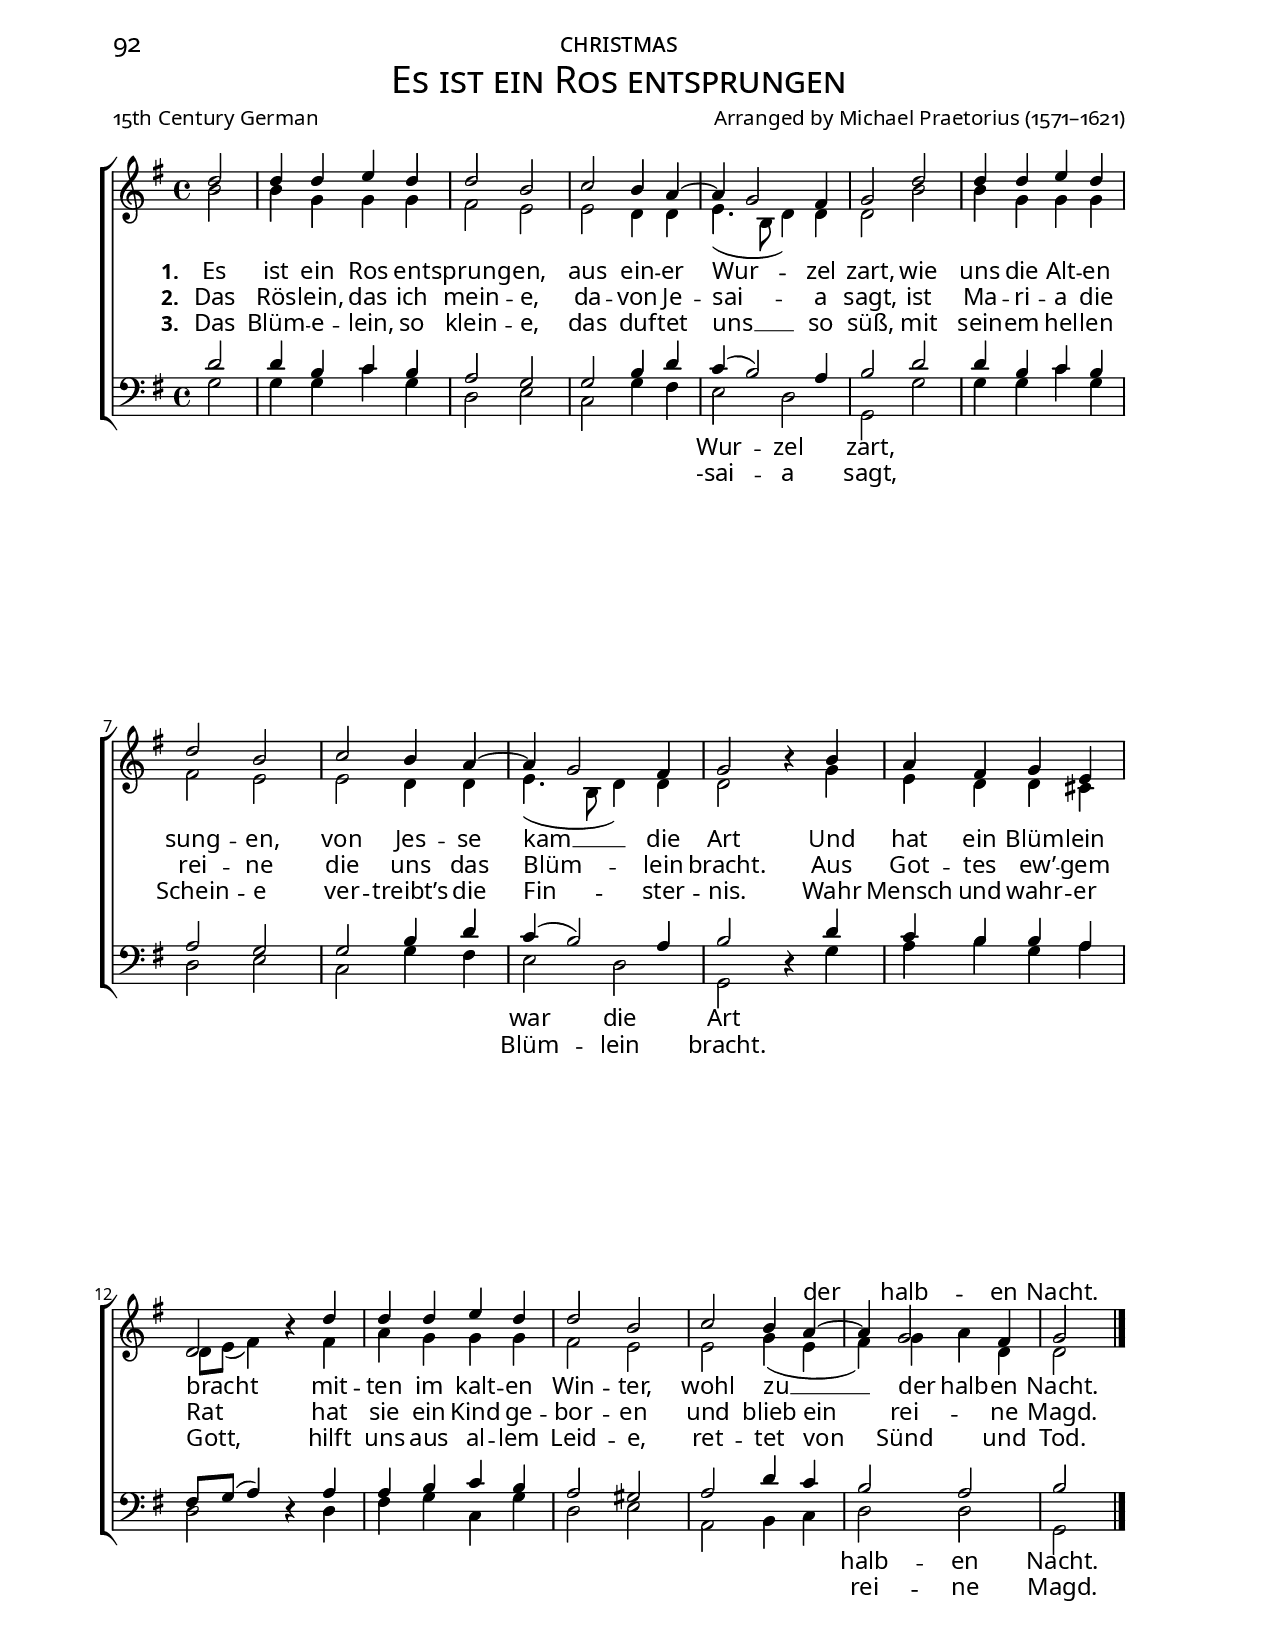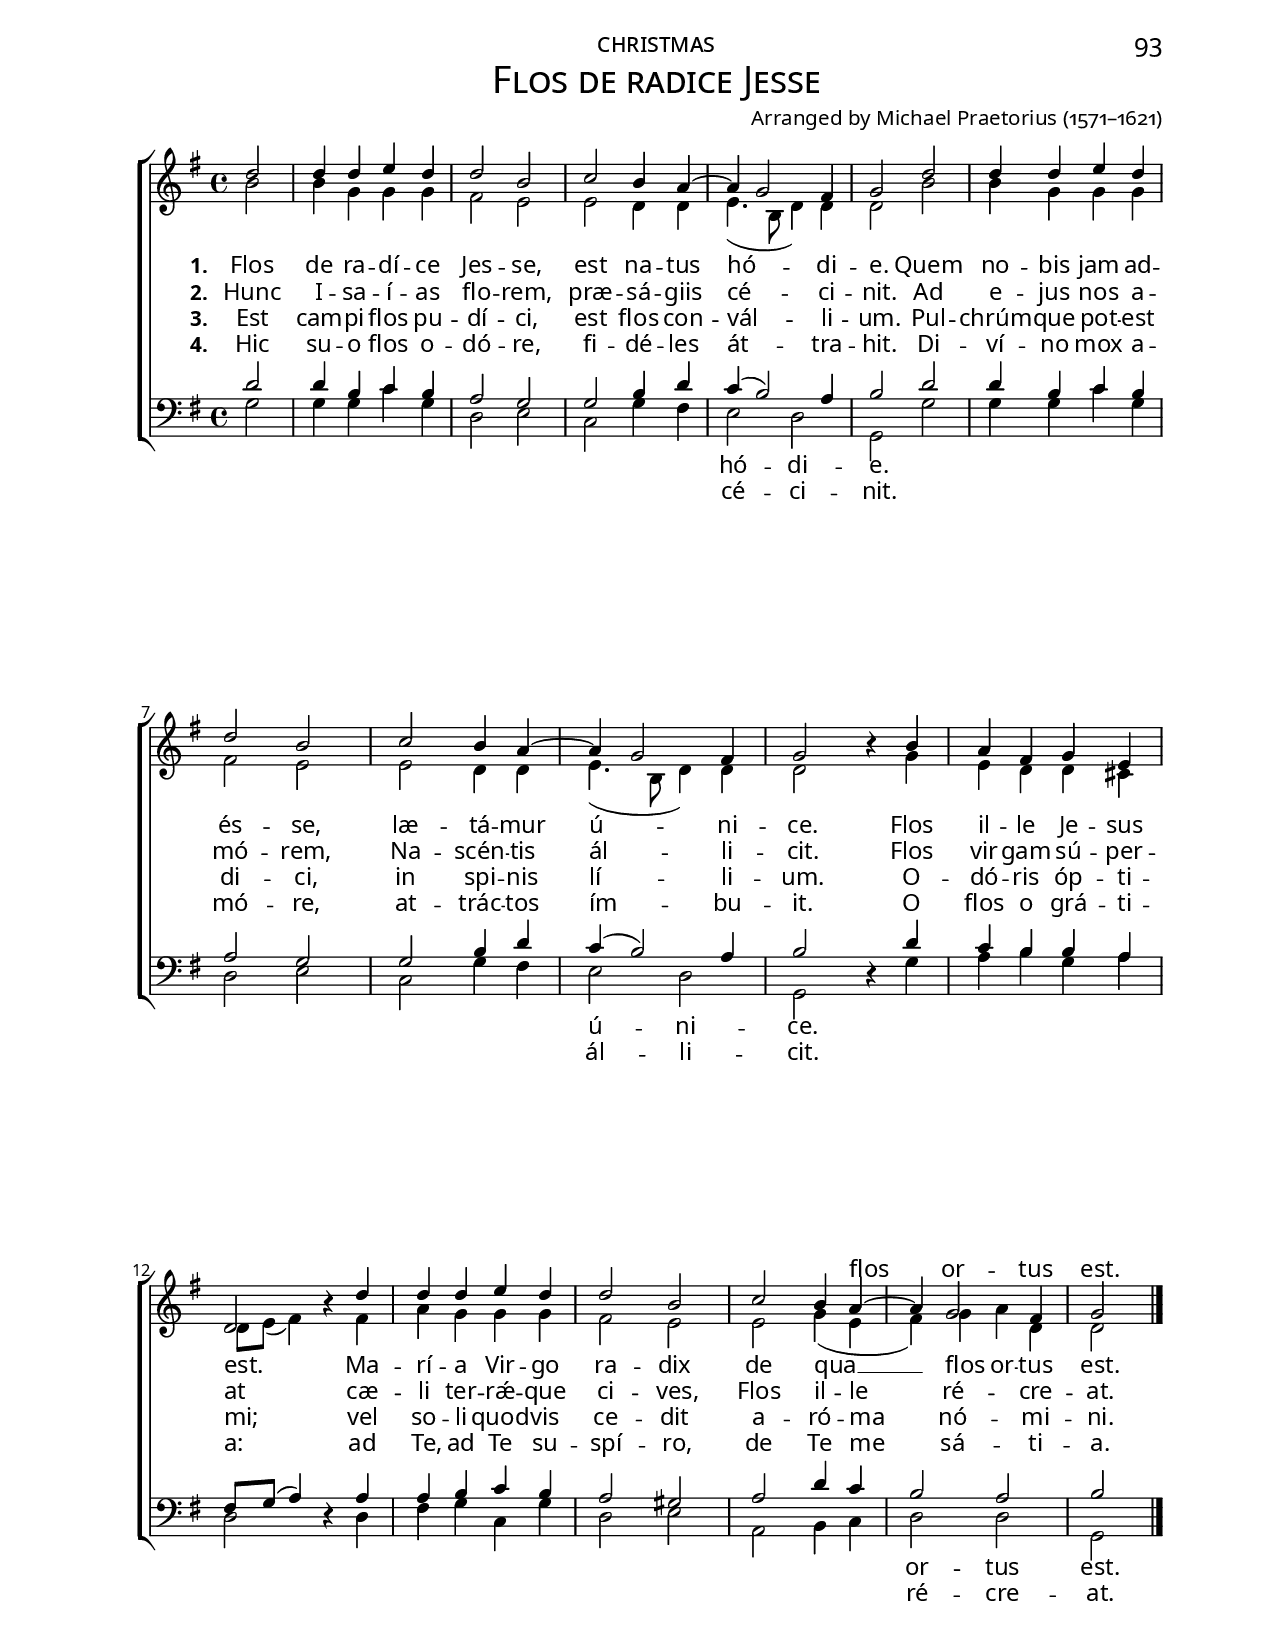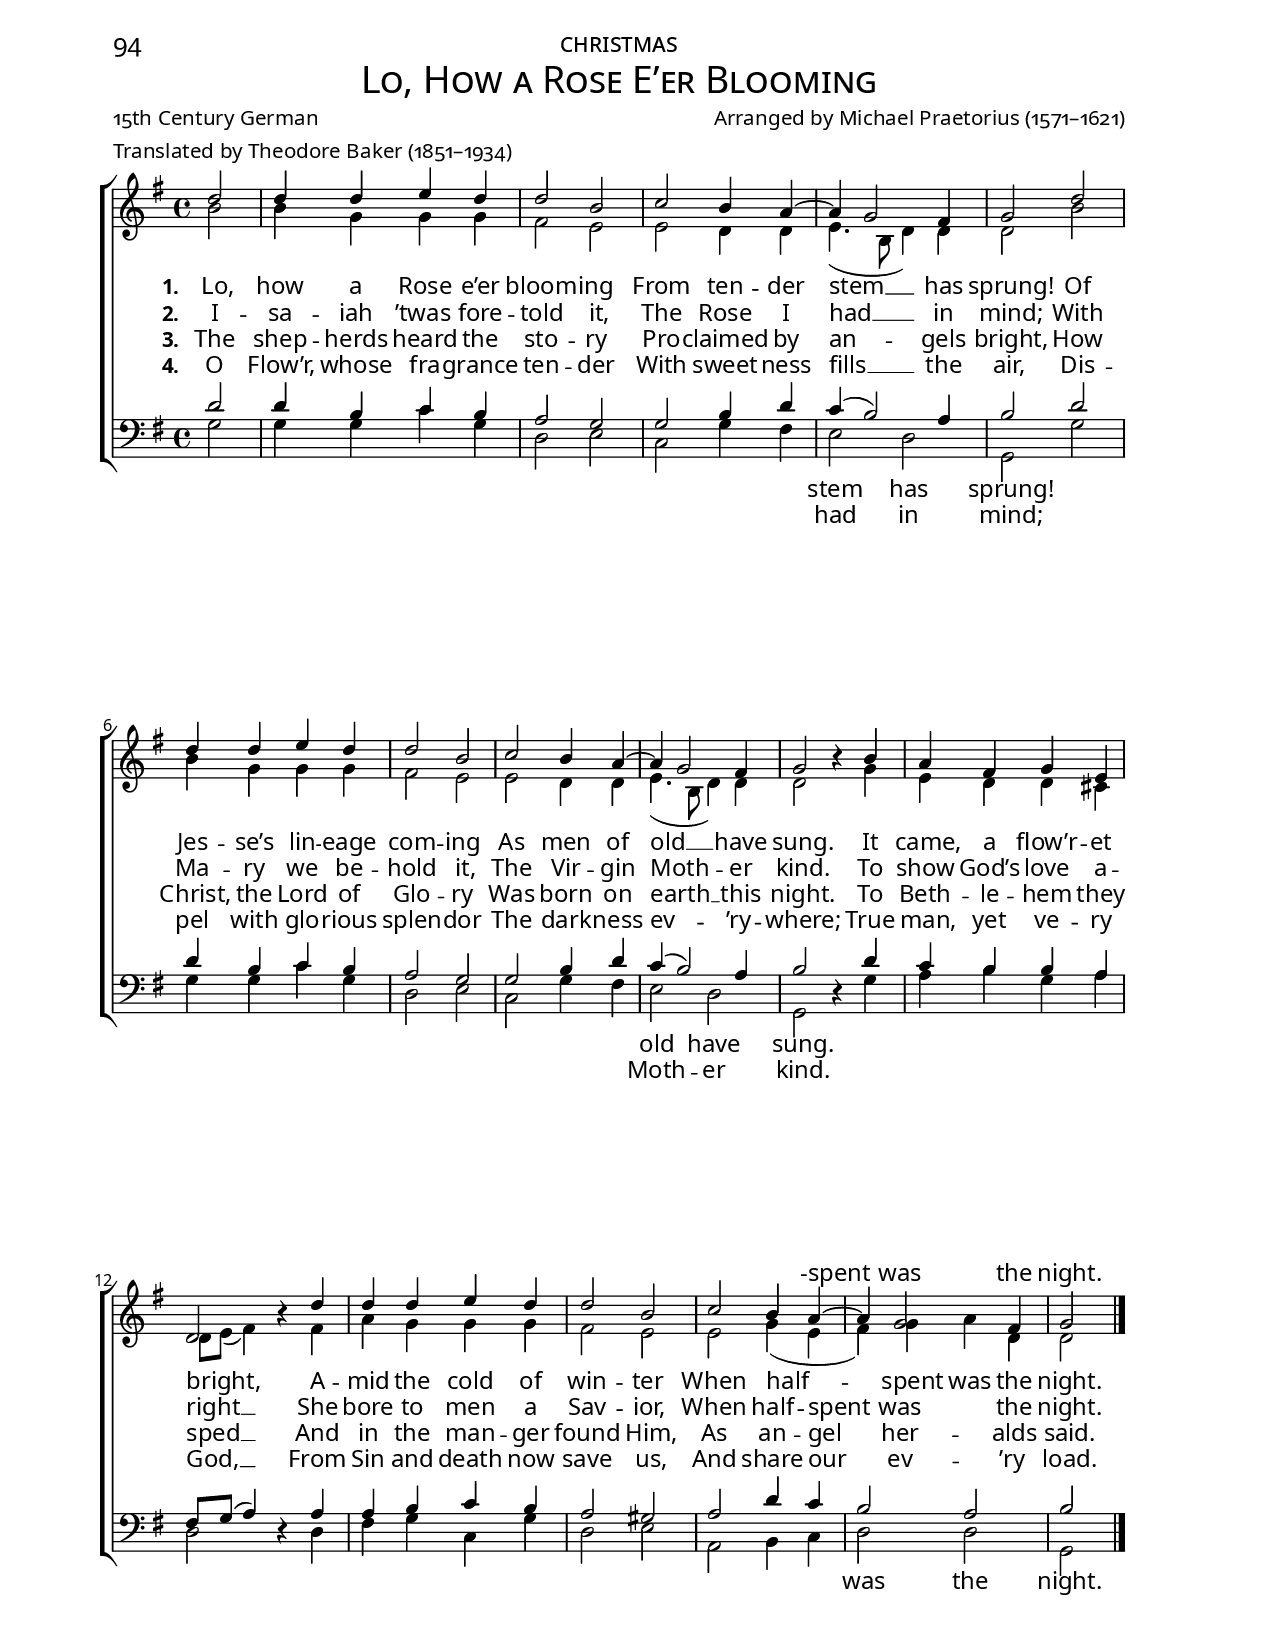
\version "2.14.2"
\include "util.ly"
\header {
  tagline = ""%\markup { "from" \concat{\italic "HymnsAndCarolsOfChristmas.com"}}
}
\paper {
  print-all-headers = ##t
  paper-height = 11\in
  paper-width = 8.5\in
  indent = 0\in
  %system-system-spacing = #'((basic-distance . 10) (padding . 0))
  system-system-spacing =
    #'((basic-distance . 0)
       (minimum-distance . 0)
       (padding . -6)
       (stretchability . 140))
  %markup-system-spacing =
  %  #'((basic-distance . 0)
  %     (minimum-distance . 0)
  %     (padding . -5)
  %     (stretchability . 100))
  score-markup-spacing =
    #'((basic-distance . 0)
       (minimum-distance . 0)
       (padding . -6)
       (stretchability . 100))
%{IF_LESSER
  markup-system-spacing #'stretchability = 50
  top-markup-spacing #'stretchability = 30
  last-bottom-spacing #'stretchability = 60
%}%END_IF_LESSER
  ragged-last-bottom = ##f
  ragged-bottom = ##f
  two-sided = ##t
  inner-margin = 1\in
  outer-margin = 0.75\in
  top-margin = 0.26\in
  bottom-margin = 0.25\in
  first-page-number = #092
  print-first-page-number = ##t
  headerLine = \markup{ \smallCapsOldStyle"christmas"}
  oddHeaderMarkup = \markup\fill-line{
     \abs-fontsize #12.5
     \combine 
        \fill-line{"" \on-the-fly #print-page-number-check-first
        \oldStylePageNum""
        }
        \fill-line{\headerLine}
  }
  evenHeaderMarkup = \markup {
     \abs-fontsize #12.5
     \combine
        \on-the-fly #print-page-number-check-first
        \oldStylePageNum""
        \fill-line{\headerLine}
  }
}
#(set-global-staff-size 18) \paper{ #(define fonts (make-pango-font-tree "Garamond Premr Pro" "Garamond Premr Pro" "Garamond Premr Pro" (/ 18 20))) }
global = {
  \key g \major
  \time 4/4
  \override DynamicLineSpanner #'staff-padding = #0.0
  \override DynamicLineSpanner #'Y-extent = #'(-1 . 1)
  \autoBeamOff
}

sopMusic = \relative c'' {
  \partial 2
  \repeat unfold 2 {
    d2 |
    d4 d e d |
    d2 b |
    c b4 a~ |
    a g2 fis4 |
    g2
  }
  b4\rest b4 |
  a fis g e |
  d2 b'4\rest d4 |
  d d e d |
  d2 b |
  c b4\! a~ |
  a g2 fis4 |
  g2 \bar "|."
}
sopWords = \lyricmode {
  \repeat unfold 41 { \skip 1 }
  der halb -- en Nacht.
}

altoMusic = \relative c'' {
  \repeat unfold 2 {
    b2 |
    b4 g g g |
    fis2 e |
    e d4 d |
    e4.( b8 d4) d4 |
    d2
  }
  s4 g |
  e d d cis |
  d8[ e]( fis4) s fis |
  a g g g |
  fis2 e |
  e g4( e |
  fis4) g a d, |
  d2 \bar "|."
}
altoWords = \lyricmode {
  \dropLyricsV
  \set stanza = "1. "
  Es ist ein Ros ent -- sprung -- en,
  aus ein -- er Wur -- zel zart,
  wie uns die Alt -- en sung -- en,
  von Jes -- se kam __ die Art
  \set associatedVoice = "tenors"
  Und hat ein Blüm -- lein bracht
  \unset associatedVoice
  mit -- ten im kalt -- en Win -- ter,
  wohl zu __ der halb -- en Nacht.
}
altoWordsII = \lyricmode {
  \dropLyricsV
  \set stanza = "2. "
  Das Rös -- lein, das ich mein -- e,
  da -- von Je -- sai -- a sagt,
  ist Ma -- ri -- a die rei -- ne
  die uns das Blüm -- lein bracht.
  \set associatedVoice = "tenors"
  Aus Got -- tes ew’ -- gem Rat
  \set associatedVoice = "sopranos"
  hat sie ein Kind ge -- bor -- en
  und blieb ein rei -- ne Magd.
}
altoWordsIII = \lyricmode {
  \dropLyricsV
  \set stanza = "3. "
  Das Blüm -- e -- lein, so klein -- e,
  das duf -- tet uns __ so süß,
  mit sein -- em hel -- len Schein -- e
  ver -- treibt’s die Fin -- ster -- nis.
  \set associatedVoice = "tenors"
  Wahr Mensch und wahr -- er Gott,
  \set associatedVoice = "sopranos"
  hilft uns aus al -- lem Leid -- e,
  ret -- tet von Sünd und Tod.
}
altoWordsIV = \lyricmode {
}
altoWordsV = \lyricmode {
}
altoWordsVI = \lyricmode {
}
tenorMusic = \relative c' {
  \repeat unfold 2 {
    d2 |
    d4 b c b |
    a2 g |
    g b4 d |
    c( b2) a4 |
    b2
  }
  s4 d |
  c b b a |
  fis8[ g]( a4) s4 a4 |

  a b c b |
  a2 gis |
  a d4 c |
  b2 a |
  b \bar "|."
}
tenorWords = \lyricmode {

}

bassMusic = \relative c {
  \repeat unfold 2 {
    g'2 |
    g4 g c g |
    d2 e |
    c g'4 fis |
    e2 d |
    g,
  }
  d'4\rest g |
  a b g a |
  d,2 d4\rest d |
  fis g c, g' |
  d2 e |
  a, b4 c |
  d2 d |
  g, \bar "|."
}
bassWords = \lyricmode {
  \repeat unfold 10 { \skip 1 }
  Wur -- zel zart,
  \repeat unfold 10 { \skip 1 }
  war die Art
  \repeat unfold 16 { \skip 1 }
  halb -- en Nacht.
}
bassWordsII = \lyricmode {
  \repeat unfold 10 { \skip 1 }
  -sai -- a sagt,
  \repeat unfold 10 { \skip 1 }
  Blüm -- lein bracht.
  \repeat unfold 16 { \skip 1 }
  rei -- ne Magd.
}
bassWordsIII = \lyricmode {
  \repeat unfold 10 { \skip 1 }
  uns so süß,
  \repeat unfold 10 { \skip 1 }
  Fin -- ster -- nis.
  \repeat unfold 16 { \skip 1 }
  Sünd und Tod.
}

pianoRH = \relative c' {
  
}
pianoLH = \relative c' {
  
}

\score {
  <<
   \new ChoirStaff <<
%    \new Lyrics = sopranos \with { \override VerticalAxisGroup #'nonstaff-relatedstaff-spacing = #'((basic-distance . 1)) }
    \new Staff = women <<
      \new Voice = "sopranos" { \voiceOne << \global \sopMusic >> }
      \new Voice = "altos" { \voiceTwo << \global \altoMusic >> }
    >>
    \new Lyrics \with { alignAboveContext = "women" \override VerticalAxisGroup #'nonstaff-relatedstaff-spacing = #'((basic-distance . 1))} \lyricsto "sopranos" \sopWords
   \new Staff = men <<
      \clef bass
      \new Voice = "tenors" { \voiceOne << \global \tenorMusic >> }
      \new Voice = "basses" { \voiceTwo << \global \bassMusic >> }
    >>
    \new Lyrics = "altosVI"  \with { alignBelowContext = "women" } \lyricsto "altos" \altoWordsVI
    \new Lyrics = "altosV"  \with { alignBelowContext = "women" } \lyricsto "altos" \altoWordsV
    \new Lyrics = "altosIV"  \with { alignBelowContext = "women" } \lyricsto "altos" \altoWordsIV
    \new Lyrics = "altosIII"  \with { alignBelowContext = "women" } \lyricsto "altos" \altoWordsIII
    \new Lyrics = "altosII"  \with { alignBelowContext = "women" } \lyricsto "altos" \altoWordsII
    \new Lyrics = "altos"  \with { alignBelowContext = "women" \override VerticalAxisGroup #'nonstaff-relatedstaff-spacing = #'((basic-distance . 1)) } \lyricsto "altos" \altoWords
    \new Lyrics \with { alignAboveContext = "men" \override VerticalAxisGroup #'nonstaff-relatedstaff-spacing = #'((padding . 0.2)) } \lyricsto "tenors" \tenorWords
%{IF_LESSER
    \new Lyrics \with { alignBelowContext = "men" \override VerticalAxisGroup #'nonstaff-relatedstaff-spacing = #'((basic-distance . 1)(padding . 0.2)) } \lyricsto "basses" \bassWordsIII
%}%END_IF_LESSER
    \new Lyrics \with { alignBelowContext = "men" \override VerticalAxisGroup #'nonstaff-relatedstaff-spacing = #'((basic-distance . 1)(padding . 0.2)) } \lyricsto "basses" \bassWordsII
    \new Lyrics \with { alignBelowContext = "men" \override VerticalAxisGroup #'nonstaff-relatedstaff-spacing = #'((basic-distance . 1)(padding . 0.2)) } \lyricsto "basses" \bassWords
  >>
%    \new PianoStaff << \new Staff { \new Voice { \pianoRH } } \new Staff { \clef "bass" \pianoLH } >>
  >>
  \layout {
  \context {
    \Lyrics
    \override LyricText #'font-size = #1.3
  }
    %#(layout-set-staff-size 15)
    %#(define fonts (make-pango-font-tree "Garamond Premr Pro" "Garamond Premr Pro" "Garamond Premr Pro" (/ 15 20)))
    \context {
      \Score
      %\override SpacingSpanner #'base-shortest-duration = #(ly:make-moment 1 8)
      %\override SpacingSpanner #'common-shortest-duration = #(ly:make-moment 1 4)
    }
    \context {
      % Remove all empty staves
      % \Staff \RemoveEmptyStaves \override VerticalAxisGroup #'remove-first = ##t
    }
    \context {
      \Lyrics
      \override LyricText #'X-offset = #center-on-word
    }
  }
  \header {
    title = \markup{\override #'(font-name . "Garamond Premr Pro Smbd Subh"){ \abs-fontsize #18 \smallCapsOldStyle"Es ist ein Ros entsprungen"}}
    poet = \markup\oldStyleNum"15th Century German"
    composer = \markup\oldStyleNum"Arranged by Michael Praetorius (1571–1621)"
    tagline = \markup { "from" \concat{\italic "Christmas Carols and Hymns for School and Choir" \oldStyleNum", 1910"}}
  }
}








%IF_NOT_LESSER

sopWords = \lyricmode {
  \repeat unfold 41 { \skip 1 }
  flos or -- tus est.
}

altoWords = \lyricmode {
  \dropLyricsV
  \set stanza = "1. "
  Flos de ra -- dí -- ce Jes -- se, est na -- tus hó -- di -- e.
  Quem no -- bis jam ad -- és -- se, læ -- tá -- mur ú -- ni -- ce.
  \set associatedVoice = "tenors"
  Flos il -- le Je -- sus est.
  \unset associatedVoice
  Ma -- rí -- a Vir -- go ra -- dix de qua __ flos or -- tus est.
}
altoWordsII = \lyricmode {
  \dropLyricsV
  \set stanza = "2. "
  Hunc I -- sa -- í -- as flo -- rem, præ -- sá -- giis cé -- ci -- nit.
  Ad e -- jus nos a -- mó -- rem, Na -- scén -- tis ál -- li -- cit.
  \set associatedVoice = "tenors"
  Flos vir -- gam sú -- per -- at
  \set associatedVoice = "sopranos"
  cæ -- li ter -- rǽ -- que ci -- ves, Flos il -- le ré -- cre -- at.
}
altoWordsIII = \lyricmode {
  \dropLyricsV
  \set stanza = "3. "
  Est cam -- pi flos pu -- dí -- ci, est flos con -- vál -- li -- um.
  Pul -- chrúm -- que pot -- est di -- ci, in spi -- nis lí -- li -- um.
  \set associatedVoice = "tenors"
  O -- dó -- ris óp -- ti -- mi;
  \set associatedVoice = "sopranos"
  vel so -- li quod -- vis ce -- dit a -- ró -- ma nó -- mi -- ni.
}
altoWordsIV = \lyricmode {
  \dropLyricsV
  \set stanza = "4. "
  Hic su -- o flos o -- dó -- re, fi -- dé -- les át -- tra -- hit. 
  Di -- ví -- no mox a -- mó -- re, at -- trác -- tos ím -- bu -- it.
  \set associatedVoice = "tenors"
  O flos o grá -- ti -- a:
  \set associatedVoice = "sopranos"
  ad Te, ad Te su -- spí -- ro, de Te me sá -- ti -- a.
}
altoWordsV = \lyricmode {
}
altoWordsVI = \lyricmode {
}

bassWords = \lyricmode {
  \repeat unfold 10 { \skip 1 }
  hó -- di -- e.
  \repeat unfold 10 { \skip 1 }
  ú -- ni -- ce.
  \repeat unfold 16 { \skip 1 }
  or -- tus est.
}
bassWordsII = \lyricmode {
  \repeat unfold 10 { \skip 1 }
  cé -- ci -- nit.
  \repeat unfold 10 { \skip 1 }
  ál -- li -- cit.
  \repeat unfold 16 { \skip 1 }
  ré -- cre -- at.
}

pianoRH = \relative c' {
  
}
pianoLH = \relative c' {
  
}

\score {
  <<
   \new ChoirStaff <<
%    \new Lyrics = sopranos \with { \override VerticalAxisGroup #'nonstaff-relatedstaff-spacing = #'((basic-distance . 1)) }
    \new Staff = women <<
      \new Voice = "sopranos" { \voiceOne << \global \sopMusic >> }
      \new Voice = "altos" { \voiceTwo << \global \altoMusic >> }
    >>
    \new Lyrics \with { alignAboveContext = "women" \override VerticalAxisGroup #'nonstaff-relatedstaff-spacing = #'((basic-distance . 1))} \lyricsto "sopranos" \sopWords
   \new Staff = men <<
      \clef bass
      \new Voice = "tenors" { \voiceOne << \global \tenorMusic >> }
      \new Voice = "basses" { \voiceTwo << \global \bassMusic >> }
    >>
    \new Lyrics = "altosVI"  \with { alignBelowContext = "women" } \lyricsto "altos" \altoWordsVI
    \new Lyrics = "altosV"  \with { alignBelowContext = "women" } \lyricsto "altos" \altoWordsV
    \new Lyrics = "altosIV"  \with { alignBelowContext = "women" } \lyricsto "altos" \altoWordsIV
    \new Lyrics = "altosIII"  \with { alignBelowContext = "women" } \lyricsto "altos" \altoWordsIII
    \new Lyrics = "altosII"  \with { alignBelowContext = "women" } \lyricsto "altos" \altoWordsII
    \new Lyrics = "altos"  \with { alignBelowContext = "women" \override VerticalAxisGroup #'nonstaff-relatedstaff-spacing = #'((basic-distance . 1)) } \lyricsto "altos" \altoWords
    \new Lyrics \with { alignAboveContext = "men" \override VerticalAxisGroup #'nonstaff-relatedstaff-spacing = #'((basic-distance . 1)(padding . 0.2)) } \lyricsto "tenors" \tenorWords
    \new Lyrics \with { alignBelowContext = "men" \override VerticalAxisGroup #'nonstaff-relatedstaff-spacing = #'((basic-distance . 1)(padding . 0.2)) } \lyricsto "basses" \bassWordsII
    \new Lyrics \with { alignBelowContext = "men" \override VerticalAxisGroup #'nonstaff-relatedstaff-spacing = #'((basic-distance . 1)(padding . 0.2)) } \lyricsto "basses" \bassWords
  >>
%    \new PianoStaff << \new Staff { \new Voice { \pianoRH } } \new Staff { \clef "bass" \pianoLH } >>
  >>
  \layout {
  \context {
    \Lyrics
    \override LyricText #'font-size = #1.3
  }
    #(define fonts (make-pango-font-tree "Garamond Premr Pro" "Garamond Premr Pro" "Garamond Premr Pro" (/ 18 20)))
    \context {
      \Score
      \override SpacingSpanner #'base-shortest-duration = #(ly:make-moment 1 2)
      \override SpacingSpanner #'common-shortest-duration = #(ly:make-moment 1 2)
    }
    \context {
      % Remove all empty staves
      % \Staff \RemoveEmptyStaves \override VerticalAxisGroup #'remove-first = ##t
    }
%6.14g    \context { \Lyrics \override LyricText #'font-size = #0.6 }
%6x9 \context {\Lyrics\override LyricText #'font-size = #1.2 }
    \context {
      \Lyrics
      \override LyricText #'X-offset = #center-on-word
    }
  }
  \header {
    title = \markup{\override #'(font-name . "Garamond Premr Pro Smbd Subh"){ \abs-fontsize #18 \smallCapsOldStyle"Flos de radice Jesse"}}
    composer = \markup\oldStyleNum"Arranged by Michael Praetorius (1571–1621)"
    %tagline = \markup { "from" \italic {HymnsAndCarolsOfChristmas.com}}
  }
}
%END_IF_NOT_LESSER







sopWords = \lyricmode {
  \repeat unfold 41 { \skip 1 }
  -spent was the night.
}



altoWords = \lyricmode {
  \dropLyricsV
  \set stanza = "1. "
  Lo, how a Rose e’er bloom -- ing
  From ten -- der stem __ has sprung!
  Of Jes -- se’s lin -- eage com -- ing
  As men of old __ have sung.
  \set associatedVoice = "tenors"
  It came, a flow’r -- et bright,
  \unset associatedVoice
  A -- mid the cold of win -- ter
  When half -- spent was the night.
}
altoWordsII = {
  \dropLyricsV
  \set stanza = \markup{"2. "}
  \lyricmode {
    I -- sa -- iah ’twas fore -- told it,
    The Rose I had __ in mind;
    With Ma -- ry we be -- hold it,
    The Vir -- gin Moth -- er kind.
    \set associatedVoice = "tenors"
    To show God’s love a -- right __
    \set associatedVoice = "sopranos"
    She bore to men a Sav -- ior,
    When half -- spent was the night.
  }
}
altoWordsIII = \lyricmode {
  \dropLyricsV
  \set stanza = "3. "
  The shep -- herds heard the sto -- ry
  Pro -- claimed by an -- gels bright,
  How Christ, the Lord of Glo -- ry
  Was born on earth __ this night.
  \set associatedVoice = "tenors"
  To Beth -- le -- hem they sped __
  \set associatedVoice = "sopranos"
  And in the man -- ger found Him,
  As an -- gel her -- alds said.
}
altoWordsIV = \lyricmode {
  \dropLyricsV
  \set stanza = "4. "
  O Flow’r, whose fra -- grance ten -- der
  With sweet -- ness fills __ the air,
  Dis -- pel with glo -- rious splen -- dor
  The dark -- ness ev -- ’ry -- where;
  \set associatedVoice = "tenors"
  True man, yet ve -- ry God, __
  \set associatedVoice = "sopranos"
  From Sin and death now save us,
  And share our ev -- ’ry load.
}
altoWordsV = \lyricmode {
}
altoWordsVI = \lyricmode {
}

bassWords = \lyricmode {
  \repeat unfold 10 { \skip 1 }
  stem has sprung!
  \repeat unfold 10 { \skip 1 }
  old have sung.
  \repeat unfold 16 { \skip 1 }
  was the night.
}
bassWordsII = \lyricmode {
  \repeat unfold 10 { \skip 1 }
  had in mind;
  \repeat unfold 10 { \skip 1 }
  Moth -- er kind.
%{IF_LESSER
  \repeat unfold 16 { \skip 1 }
  was the night.
%}%END_IF_LESSER
}
bassWordsIII = \lyricmode {
  \repeat unfold 10 { \skip 1 }
  fills the air,
  \repeat unfold 10 { \skip 1 }
  ev -- ’ry -- where;
  \repeat unfold 16 { \skip 1 }
  ev -- ’ry load.
}

pianoRH = \relative c' {
  
}
pianoLH = \relative c' {
  
}

\score {
  <<
   \new ChoirStaff <<
%    \new Lyrics = sopranos \with { \override VerticalAxisGroup #'nonstaff-relatedstaff-spacing = #'((basic-distance . 1)) }
    \new Staff = women <<
      \new Voice = "sopranos" { \voiceOne << \global \sopMusic >> }
      \new Voice = "altos" { \voiceTwo << \global \altoMusic >> }
    >>
    \new Lyrics \with { alignAboveContext = "women" \override VerticalAxisGroup #'nonstaff-relatedstaff-spacing = #'((basic-distance . 1))} \lyricsto "sopranos" \sopWords
   \new Staff = men <<
      \clef bass
      \new Voice = "tenors" { \voiceOne << \global \tenorMusic >> }
      \new Voice = "basses" { \voiceTwo << \global \bassMusic >> }
    >>
    \new Lyrics = "altosVI"  \with { alignBelowContext = "women" } \lyricsto "altos" \altoWordsVI
    \new Lyrics = "altosV"  \with { alignBelowContext = "women" } \lyricsto "altos" \altoWordsV
    \new Lyrics = "altosIV"  \with { alignBelowContext = "women" } \lyricsto "altos" \altoWordsIV
    \new Lyrics = "altosIII"  \with { alignBelowContext = "women" } \lyricsto "altos" \altoWordsIII
    \new Lyrics = "altosII"  \with { alignBelowContext = "women" } \lyricsto "altos" \altoWordsII
    \new Lyrics = "altos"  \with { alignBelowContext = "women" \override VerticalAxisGroup #'nonstaff-relatedstaff-spacing = #'((basic-distance . 1)) } \lyricsto "altos" \altoWords
    \new Lyrics \with { alignAboveContext = "men" \override VerticalAxisGroup #'nonstaff-relatedstaff-spacing = #'((basic-distance . 1)(padding . 0.2)) } \lyricsto "tenors" \tenorWords
%{IF_LESSER
    \new Lyrics \with { alignBelowContext = "men" \override VerticalAxisGroup #'nonstaff-relatedstaff-spacing = #'((basic-distance . 1)(padding . 0.2)) } \lyricsto "basses" \bassWordsIII
%}%END_IF_LESSER
    \new Lyrics \with { alignBelowContext = "men" \override VerticalAxisGroup #'nonstaff-relatedstaff-spacing = #'((basic-distance . 1)(padding . 0.2)) } \lyricsto "basses" \bassWordsII
    \new Lyrics \with { alignBelowContext = "men" \override VerticalAxisGroup #'nonstaff-relatedstaff-spacing = #'((basic-distance . 1)(padding . 0.2)) } \lyricsto "basses" \bassWords
  >>
%    \new PianoStaff << \new Staff { \new Voice { \pianoRH } } \new Staff { \clef "bass" \pianoLH } >>
  >>
  \layout {
  \context {
    \Lyrics
    \override LyricText #'font-size = #1.3
  }
    %#(layout-set-staff-size 15)
    %#(define fonts (make-pango-font-tree "Garamond Premr Pro" "Garamond Premr Pro" "Garamond Premr Pro" (/ 15 20)))
    \context {
      \Score
      %\override SpacingSpanner #'base-shortest-duration = #(ly:make-moment 1 8)
      %\override SpacingSpanner #'common-shortest-duration = #(ly:make-moment 1 4)
    }
    \context {
      % Remove all empty staves
      % \Staff \RemoveEmptyStaves \override VerticalAxisGroup #'remove-first = ##t
    }
    \context {
      \Lyrics
      \override LyricText #'X-offset = #center-on-word
    }
  }
  \header {
    title = \markup{\override #'(font-name . "Garamond Premr Pro Smbd Subh"){ \abs-fontsize #18 \smallCapsOldStyle"Lo, How a Rose E’er Blooming"}}
    poet = \markup\oldStyleNum"15th Century German"
    meter = \markup\oldStyleNum"Translated by Theodore Baker (1851–1934)"
    composer = \markup\oldStyleNum"Arranged by Michael Praetorius (1571–1621)"
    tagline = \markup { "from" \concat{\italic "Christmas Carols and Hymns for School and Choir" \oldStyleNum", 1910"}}
  }
}

